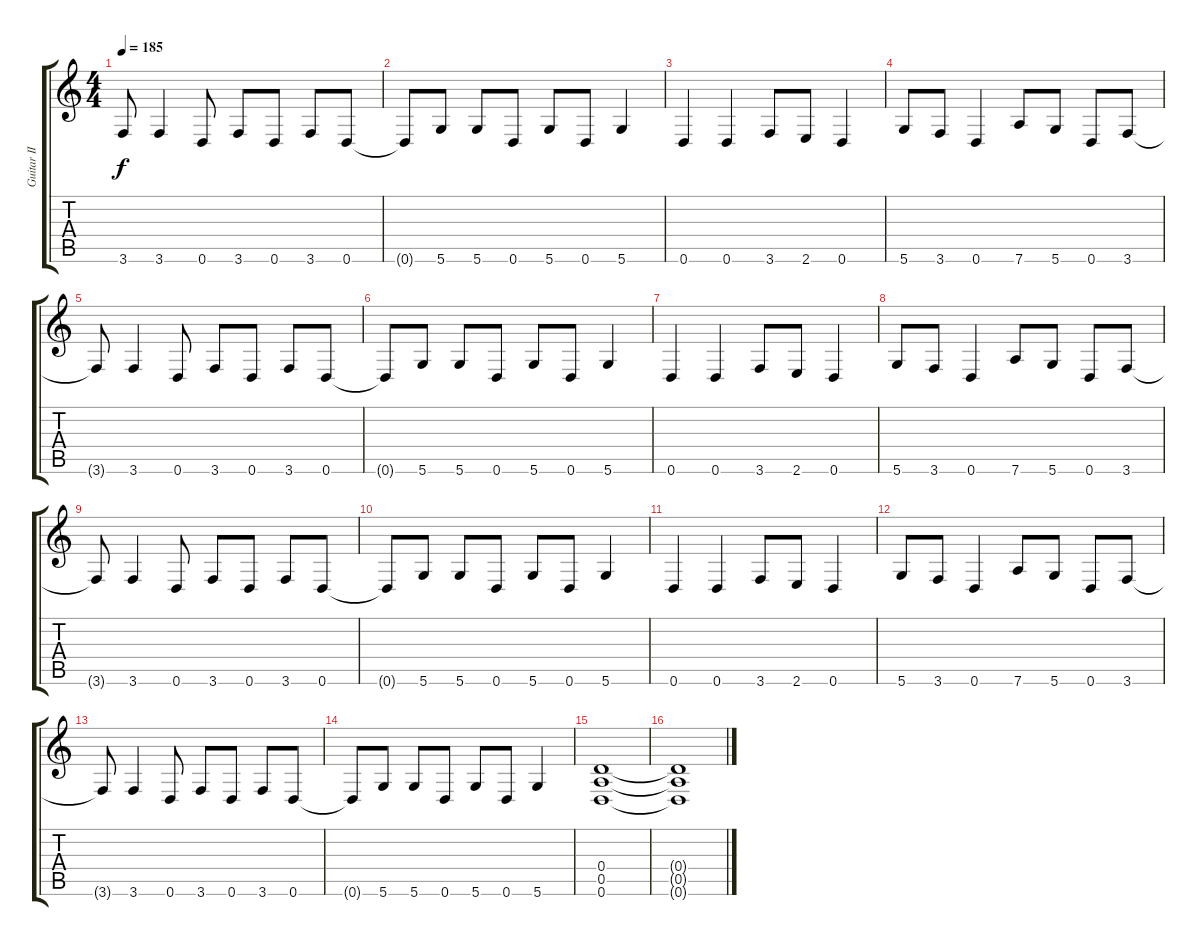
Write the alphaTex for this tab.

\track ("Guitar II" "Guitar II") {instrument overdrivenguitar}
\staff {score tabs}
\tuning (E4 B3 G3 D3 A2 D2) {hide}
\ts (4 4)
\tempo 185
\clef g2
\ks c
3.6{t}.8{dy f} 3.6.4 0.6.8 3.6.8 0.6.8 3.6.8 0.6.8 |
0.6{t}.8 5.6.8 5.6.8 0.6.8 5.6.8 0.6.8 5.6.4 |
0.6.4 0.6.4 3.6.8 2.6.8 0.6.4 |
5.6.8 3.6.8 0.6.4 7.6.8 5.6.8 0.6.8 3.6.8 |
3.6{t}.8 3.6.4 0.6.8 3.6.8 0.6.8 3.6.8 0.6.8 |
0.6{t}.8 5.6.8 5.6.8 0.6.8 5.6.8 0.6.8 5.6.4 |
0.6.4 0.6.4 3.6.8 2.6.8 0.6.4 |
5.6.8 3.6.8 0.6.4 7.6.8 5.6.8 0.6.8 3.6.8 |
3.6{t}.8 3.6.4 0.6.8 3.6.8 0.6.8 3.6.8 0.6.8 |
0.6{t}.8 5.6.8 5.6.8 0.6.8 5.6.8 0.6.8 5.6.4 |
0.6.4 0.6.4 3.6.8 2.6.8 0.6.4 |
5.6.8 3.6.8 0.6.4 7.6.8 5.6.8 0.6.8 3.6.8 |
3.6{t}.8 3.6.4 0.6.8 3.6.8 0.6.8 3.6.8 0.6.8 |
0.6{t}.8 5.6.8 5.6.8 0.6.8 5.6.8 0.6.8 5.6.4 |
(0.4 0.5 0.6).1 |
(0.4{t} 0.5{t} 0.6{t}).1
